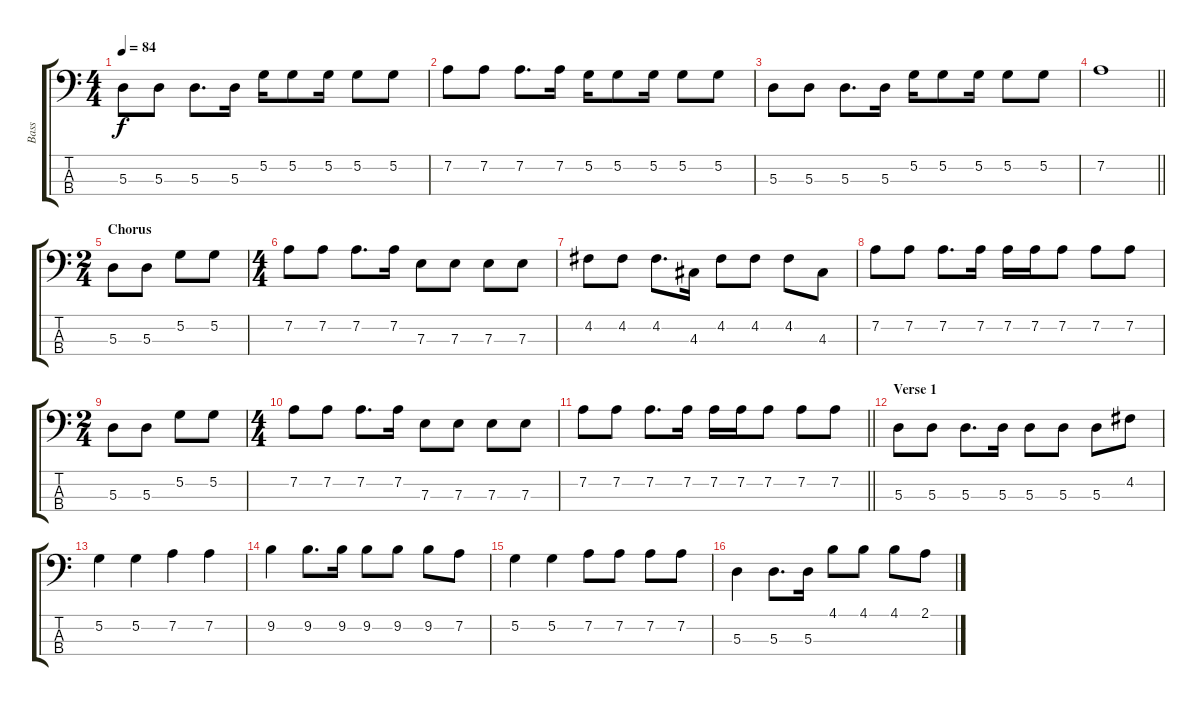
\track ("Bass" "Bass") {instrument electricbassfinger}
\staff {score tabs}
\tuning (G2 D2 A1 E1) {hide}
\ts (4 4)
\tempo 84
\clef f4
\ks c
5.3.8{dy f instrument electricbassfinger} 5.3.8 5.3.8{d} 5.3.16 5.2.16 5.2.8 5.2.16 5.2.8 5.2.8 |
7.2.8 7.2.8 7.2.8{d} 7.2.16 5.2.16 5.2.8 5.2.16 5.2.8 5.2.8 |
5.3.8 5.3.8 5.3.8{d} 5.3.16 5.2.16 5.2.8 5.2.16 5.2.8 5.2.8 |
\barLineRight lightlight
7.2.1 |
\ts (2 4)
\section ("" "Chorus")
5.3.8 5.3.8 5.2.8 5.2.8 |
\ts (4 4)
7.2.8 7.2.8 7.2.8{d} 7.2.16 7.3.8 7.3.8 7.3.8 7.3.8 |
4.2.8 4.2.8 4.2.8{d} 4.3.16 4.2.8 4.2.8 4.2.8 4.3.8 |
7.2.8 7.2.8 7.2.8{d} 7.2.16 7.2.16 7.2.16 7.2.8 7.2.8 7.2.8 |
\ts (2 4)
5.3.8 5.3.8 5.2.8 5.2.8 |
\ts (4 4)
7.2.8 7.2.8 7.2.8{d} 7.2.16 7.3.8 7.3.8 7.3.8 7.3.8 |
\barLineRight lightlight
7.2.8 7.2.8 7.2.8{d} 7.2.16 7.2.16 7.2.16 7.2.8 7.2.8 7.2.8 |
\section ("" "Verse 1")
5.3.8 5.3.8 5.3.8{d} 5.3.16 5.3.8 5.3.8 5.3.8 4.2.8 |
5.2.4 5.2.4 7.2.4 7.2.4 |
9.2.4 9.2.8{d} 9.2.16 9.2.8 9.2.8 9.2.8 7.2.8 |
5.2.4 5.2.4 7.2.8 7.2.8 7.2.8 7.2.8 |
5.3.4 5.3.8{d} 5.3.16 4.1.8 4.1.8 4.1.8 2.1.8
